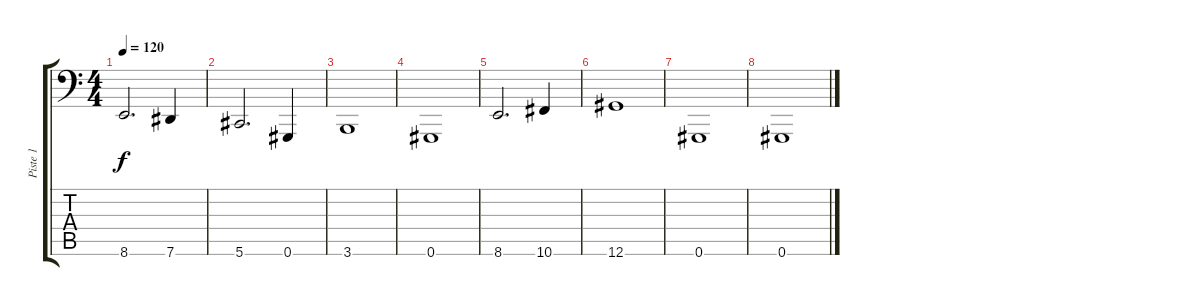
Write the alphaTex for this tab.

\track ("Piste 1" "Piste 1") {instrument stringensemble1}
\staff {score tabs}
\tuning (E4 B3 G3 D3 A2 Ab1) {hide}
\ts (4 4)
\tempo 120
\clef f4
\ks c
8.6.2{d dy f} 7.6.4 |
5.6.2{d} 0.6.4 |
3.6.1 |
0.6.1 |
8.6.2{d} 10.6.4 |
12.6.1 |
0.6.1 |
0.6.1
